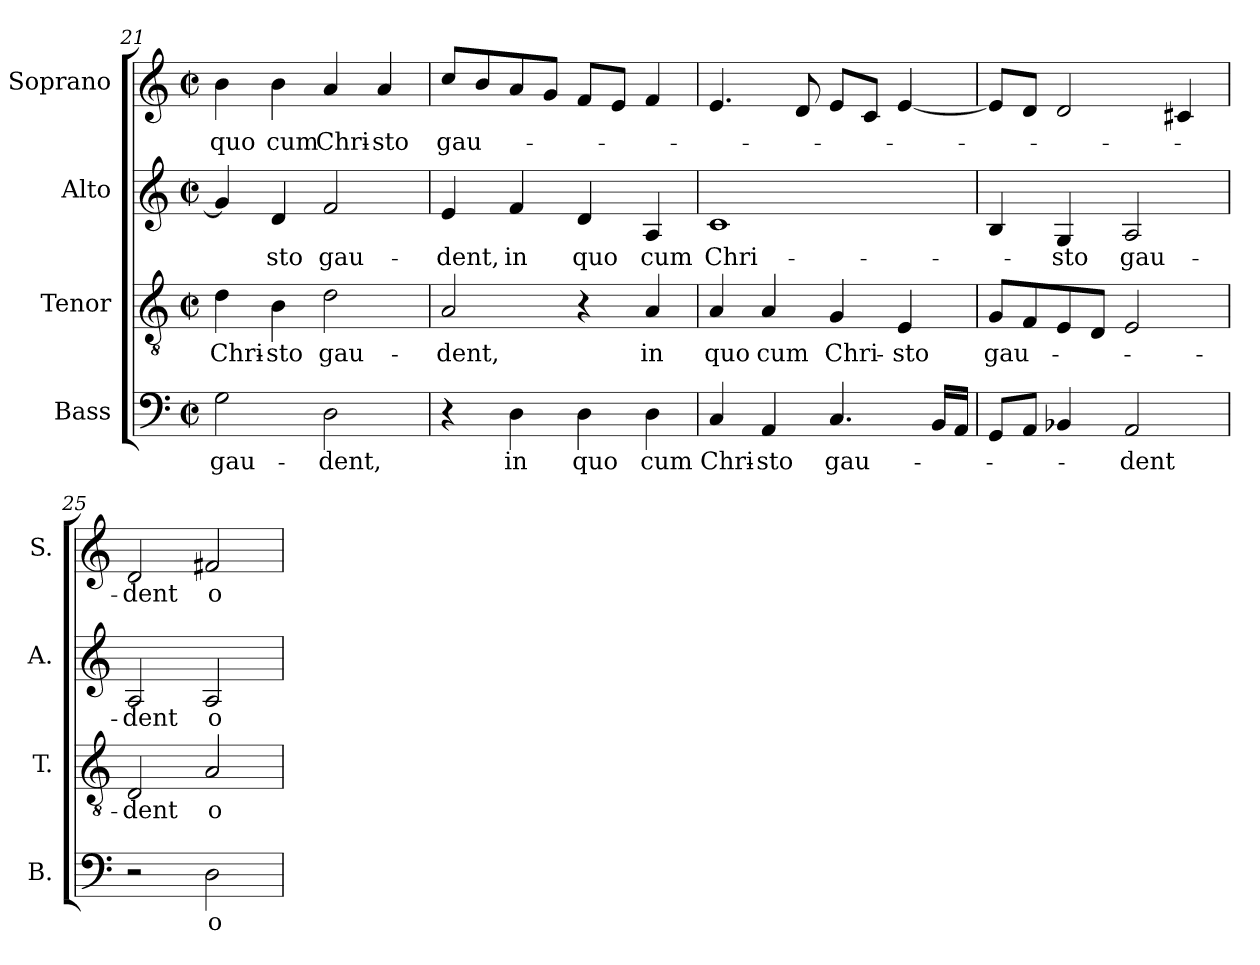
**kern	**text	**kern	**text	**kern	**text	**kern	**text
*part4	*part4	*part3	*part3	*part2	*part2	*part1	*part1
*staff4	*staff4	*staff3	*staff3	*staff2	*staff2	*staff1	*staff1
*I"Bass	*	*I"Tenor	*	*I"Alto	*	*I"Soprano	*
*I'B.	*	*I'T.	*	*I'A.	*	*I'S.	*
!!LO:LB:g=z
*clefF4	*	*clefGv2	*	*clefG2	*	*clefG2	*
*	*	*ITrd7c12	*	*	*	*	*
*k[]	*	*k[]	*	*k[]	*	*k[]	*
*M2/2	*	*M2/2	*	*M2/2	*	*M2/2	*
*met(c|)	*	*met(c|)	*	*met(c|)	*	*met(c|)	*
=21	=21	=21	=21	=21	=21	=21	=21
!	!LO:LY:b:color=#000000	!	!	!	!	!	!
!	!	!	!LO:LY:b:color=#000000	!	!	!	!
!	!	!	!	!	!	!	!LO:LY:b:color=#000000
2Gi\	gau-	4Di\	Chri-	4gi/]	.	4bi\	quo
!	!	!	!LO:LY:b:color=#000000	!	!	!	!
!	!	!	!	!	!LO:LY:b:color=#000000	!	!
!	!	!	!	!	!	!	!LO:LY:b:color=#000000
.	.	4BBi\	-sto	4di/	-sto	4bi\	cum
!	!LO:LY:b:color=#000000	!	!	!	!	!	!
!	!	!	!LO:LY:b:color=#000000	!	!	!	!
!	!	!	!	!	!LO:LY:b:color=#000000	!	!
!	!	!	!	!	!	!	!LO:LY:b:color=#000000
2Di\	-dent,	2Di\	gau-	2fi/	gau-	4ai/	Chri-
!	!	!	!	!	!	!	!LO:LY:b:color=#000000
.	.	.	.	.	.	4ai/	-sto
=22	=22	=22	=22	=22	=22	=22	=22
!	!	!	!LO:LY:b:color=#000000	!	!	!	!
!	!	!	!	!	!LO:LY:b:color=#000000	!	!
!	!	!	!	!	!	!	!LO:LY:b:color=#000000
4r	.	2AAi/	-dent,	4ei/	-dent,	8cci/L	gau-
.	.	.	.	.	.	8bi/	.
!	!LO:LY:b:color=#000000	!	!	!	!	!	!
!	!	!	!	!	!LO:LY:b:color=#000000	!	!
4Di\	in	.	.	4fi/	in	8ai/	.
.	.	.	.	.	.	8gi/J	.
!	!LO:LY:b:color=#000000	!	!	!	!	!	!
!	!	!	!	!	!LO:LY:b:color=#000000	!	!
4Di\	quo	4r	.	4di/	quo	8fi/L	.
.	.	.	.	.	.	8ei/J	.
!	!LO:LY:b:color=#000000	!	!	!	!	!	!
!	!	!	!LO:LY:b:color=#000000	!	!	!	!
!	!	!	!	!	!LO:LY:b:color=#000000	!	!
4Di\	cum	4AAi/	in	4Ai/	cum	4fi/	.
=23	=23	=23	=23	=23	=23	=23	=23
!	!LO:LY:b:color=#000000	!	!	!	!	!	!
!	!	!	!LO:LY:b:color=#000000	!	!	!	!
!	!	!	!	!	!LO:LY:b:color=#000000	!	!
4Ci/	Chri-	4AAi/	quo	1ci	Chri-	4.ei/	.
!	!LO:LY:b:color=#000000	!	!	!	!	!	!
!	!	!	!LO:LY:b:color=#000000	!	!	!	!
4AAi/	-sto	4AAi/	cum	.	.	.	.
.	.	.	.	.	.	8di/	.
!	!LO:LY:b:color=#000000	!	!	!	!	!	!
!	!	!	!LO:LY:b:color=#000000	!	!	!	!
4.Ci/	gau-	4GGi/	Chri-	.	.	8ei/L	.
.	.	.	.	.	.	8ci/J	.
!	!	!	!LO:LY:b:color=#000000	!	!	!	!
.	.	4EEi/	-sto	.	.	[<4ei/	.
16BBi/LL	.	.	.	.	.	.	.
16AAi/JJ	.	.	.	.	.	.	.
=24	=24	=24	=24	=24	=24	=24	=24
!	!	!	!LO:LY:b:color=#000000	!	!	!	!
8GGi/L	.	8GGi/L	gau-	4Bi/	.	8ei/L]	.
8AAi/J	.	8FFi/	.	.	.	8di/J	.
!	!	!	!	!	!LO:LY:b:color=#000000	!	!
4BB-Xi/	.	8EEi/	.	4Gi/	-sto	2di/	.
.	.	8DDi/J	.	.	.	.	.
!	!LO:LY:b:color=#000000	!	!	!	!	!	!
!	!	!	!	!	!LO:LY:b:color=#000000	!	!
2AAi/	-dent	2EEi/	.	2Ai/	gau-	.	.
.	.	.	.	.	.	4c#Xi/	.
=25	=25	=25	=25	=25	=25	=25	=25
!	!	!	!LO:LY:b:color=#000000	!	!	!	!
!	!	!	!	!	!LO:LY:b:color=#000000	!	!
!	!	!	!	!	!	!	!LO:LY:b:color=#000000
2r	.	2DDi/	-dent	2Ai/	-dent	2di/	-dent
!	!LO:LY:b:color=#000000	!	!	!	!	!	!
!	!	!	!LO:LY:b:color=#000000	!	!	!	!
!	!	!	!	!	!LO:LY:b:color=#000000	!	!
!	!	!	!	!	!	!	!LO:LY:b:color=#000000
2Di\	o-	2AAi/	o-	2Ai/	o-	2f#Xi/	o-
=	=	=	=	=	=	=	=
*-	*-	*-	*-	*-	*-	*-	*-
